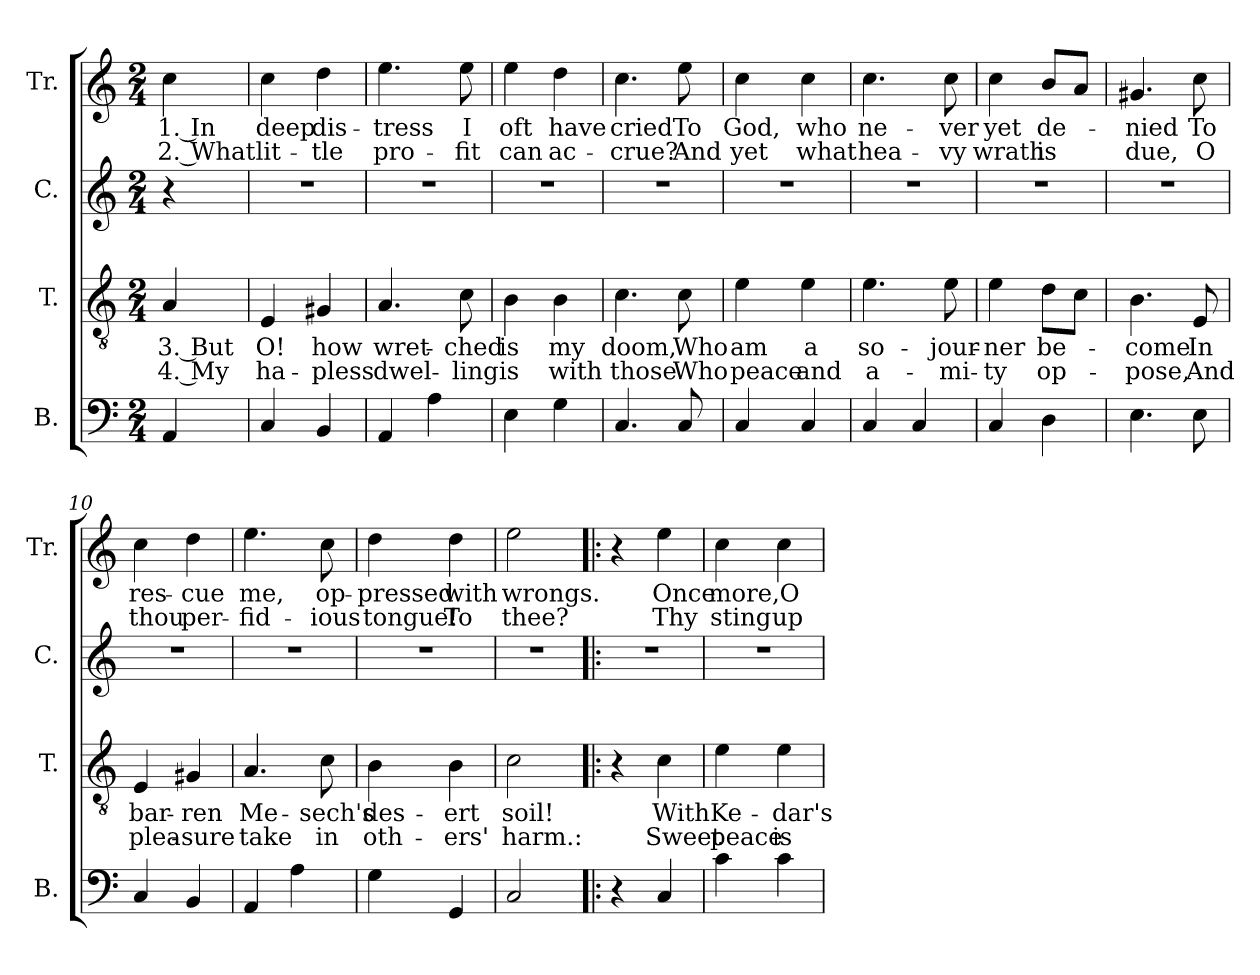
**kern	**kern	**text	**text	**kern	**kern	**text	**text
*part4	*part3	*part3	*part3	*part2	*part1	*part1	*part1
*staff4	*staff3	*staff3	*staff3	*staff2	*staff1	*staff1	*staff1
*I"B.	*I"T.	*	*	*I"C.	*I"Tr.	*	*
*I'B.	*I'T.	*	*	*I'C.	*I'Tr.	*	*
*clefF4	*clefGv2	*	*	*clefG2	*clefG2	*	*
*k[]	*k[]	*	*	*k[]	*k[]	*	*
*M2/4	*M2/4	*	*	*M2/4	*M2/4	*	*
*MM120	*MM120	*	*	*MM120	*MM120	*	*
=1	=1	=1	=1	=1	=1	=1	=1
4AA/	4A/	3. But	4. My	4r	4cc\	1. In	2. What
=2	=2	=2	=2	=2	=2	=2	=2
4C/	4E/	O!	ha-	2r	4cc\	deep	lit-
4BB/	4G#X/	how	-pless	.	4dd\	dis-	-tle
=3	=3	=3	=3	=3	=3	=3	=3
4AA/	4.A/	wret-	dwel-	2r	4.ee\	-tress	pro-
4A\	.	.	.	.	.	.	.
.	8c\	-ched	-ling	.	8ee\	I	-fit
=4	=4	=4	=4	=4	=4	=4	=4
4E\	4B\	is	is	2r	4ee\	oft	can
4G\	4B\	my	with	.	4dd\	have	ac-
=5	=5	=5	=5	=5	=5	=5	=5
4.C/	4.c\	doom,	those	2r	4.cc\	cried	-crue?
8C/	8c\	Who	Who	.	8ee\	To	And
=6	=6	=6	=6	=6	=6	=6	=6
4C/	4e\	am	peace	2r	4cc\	God,	yet
4C/	4e\	a	and	.	4cc\	who	what
=7	=7	=7	=7	=7	=7	=7	=7
4C/	4.e\	so-	a-	2r	4.cc\	ne-	hea-
4C/	.	.	.	.	.	.	.
.	8e\	-jour-	-mi-	.	8cc\	-ver	-vy
=8	=8	=8	=8	=8	=8	=8	=8
4C/	4e\	-ner	-ty	2r	4cc\	yet	wrath
4D\	8d\L	be-	op-	.	8b/L	de-	is
.	8c\J	.	.	.	8a/J	.	.
=9	=9	=9	=9	=9	=9	=9	=9
4.E\	4.B\	-come	-pose,	2r	4.g#X/	-nied	due,
8E\	8E/	In	And	.	8cc\	To	O
!!LO:LB:g=z
=10	=10	=10	=10	=10	=10	=10	=10
4C/	4E/	bar-	plea-	2r	4cc\	res-	thou
4BB/	4G#X/	-ren	-sure	.	4dd\	-cue	per-
=11	=11	=11	=11	=11	=11	=11	=11
4AA/	4.A/	Me-	take	2r	4.ee\	me,	-fid-
4A\	.	.	.	.	.	.	.
.	8c\	-sech's	in	.	8cc\	op-	-ious
=12	=12	=12	=12	=12	=12	=12	=12
4G\	4B\	des-	oth-	2r	4dd\	-pressed	tongue!
4GG/	4B\	-ert	-ers'	.	4dd\	with	To
=13	=13	=13	=13	=13	=13	=13	=13
2C/	2c\	soil!	harm.:	2r	2ee\	wrongs.	thee?
=14!|:	=14!|:	=14!|:	=14!|:	=14!|:	=14!|:	=14!|:	=14!|:
4r	4r	.	.	2r	4r	.	.
4C/	4c\	With	Sweet	.	4ee\	Once	Thy
=15	=15	=15	=15	=15	=15	=15	=15
4c\	4e\	Ke-	peace	2r	4cc\	more,	sting
4c\	4e\	-dar's	is	.	4cc\	O	up-
=	=	=	=	=	=	=	=
*-	*-	*-	*-	*-	*-	*-	*-
